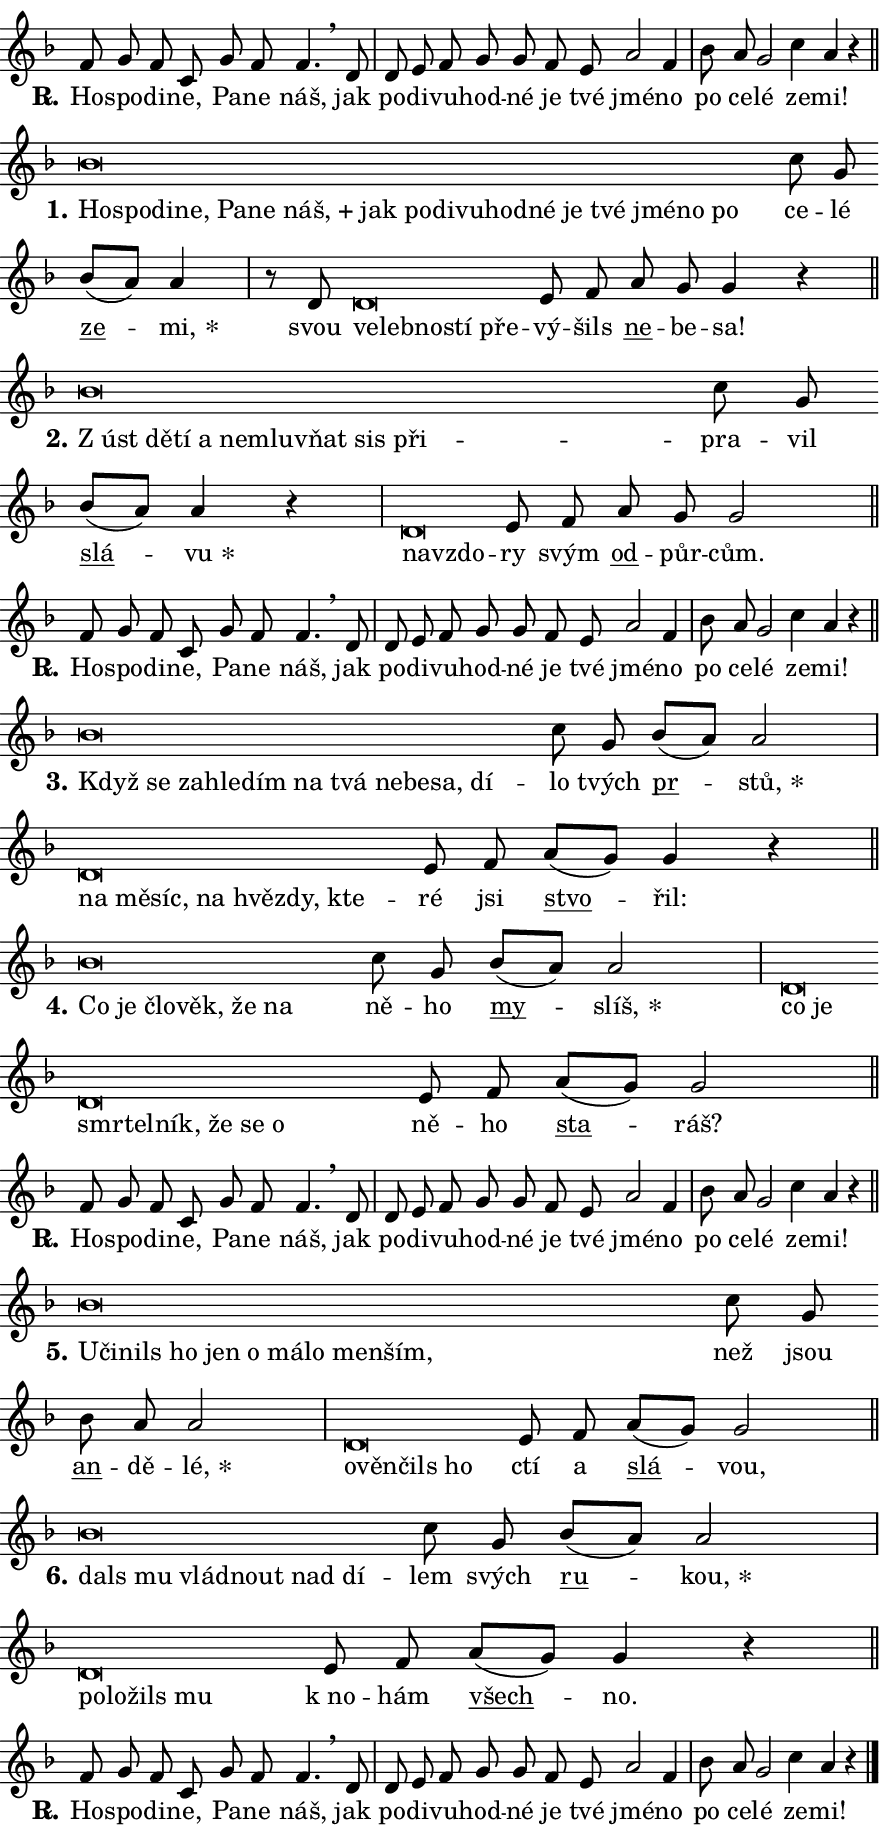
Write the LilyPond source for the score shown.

\version "2.24.0"
\header { tagline = "" }
\paper {
  indent = 0\cm
  top-margin = 0\cm
  right-margin = 0.13\cm % to fit lyric hyphens
  bottom-margin = 0\cm
  left-margin = 0\cm
  paper-width = 15\cm
  page-breaking = #ly:one-page-breaking
  system-system-spacing.basic-distance = #11
  score-system-spacing.basic-distance = #11
  ragged-last = ##f
}


%% Author: Thomas Morley
%% https://lists.gnu.org/archive/html/lilypond-user/2020-05/msg00002.html
#(define (line-position grob)
"Returns position of @var[grob} in current system:
   @code{'start}, if at first time-step
   @code{'end}, if at last time-step
   @code{'middle} otherwise
"
  (let* ((col (ly:item-get-column grob))
         (ln (ly:grob-object col 'left-neighbor))
         (rn (ly:grob-object col 'right-neighbor))
         (col-to-check-left (if (ly:grob? ln) ln col))
         (col-to-check-right (if (ly:grob? rn) rn col))
         (break-dir-left
           (and
             (ly:grob-property col-to-check-left 'non-musical #f)
             (ly:item-break-dir col-to-check-left)))
         (break-dir-right
           (and
             (ly:grob-property col-to-check-right 'non-musical #f)
             (ly:item-break-dir col-to-check-right))))
        (cond ((eqv? 1 break-dir-left) 'start)
              ((eqv? -1 break-dir-right) 'end)
              (else 'middle))))

#(define (tranparent-at-line-position vctor)
  (lambda (grob)
  "Relying on @code{line-position} select the relevant enry from @var{vctor}.
Used to determine transparency,"
    (case (line-position grob)
      ((end) (not (vector-ref vctor 0)))
      ((middle) (not (vector-ref vctor 1)))
      ((start) (not (vector-ref vctor 2))))))

noteHeadBreakVisibility =
#(define-music-function (break-visibility)(vector?)
"Makes @code{NoteHead}s transparent relying on @var{break-visibility}"
#{
  \override NoteHead.transparent =
    #(tranparent-at-line-position break-visibility)
#})

#(define delete-ledgers-for-transparent-note-heads
  (lambda (grob)
    "Reads whether a @code{NoteHead} is transparent.
If so this @code{NoteHead} is removed from @code{'note-heads} from
@var{grob}, which is supposed to be @code{LedgerLineSpanner}.
As a result ledgers are not printed for this @code{NoteHead}"
    (let* ((nhds-array (ly:grob-object grob 'note-heads))
           (nhds-list
             (if (ly:grob-array? nhds-array)
                 (ly:grob-array->list nhds-array)
                 '()))
           ;; Relies on the transparent-property being done before
           ;; Staff.LedgerLineSpanner.after-line-breaking is executed.
           ;; This is fragile ...
           (to-keep
             (remove
               (lambda (nhd)
                 (ly:grob-property nhd 'transparent #f))
               nhds-list)))
      ;; TODO find a better method to iterate over grob-arrays, similiar
      ;; to filter/remove etc for lists
      ;; For now rebuilt from scratch
      (set! (ly:grob-object grob 'note-heads)  '())
      (for-each
        (lambda (nhd)
          (ly:pointer-group-interface::add-grob grob 'note-heads nhd))
        to-keep))))

squashNotes = {
  \override NoteHead.X-extent = #'(-0.2 . 0.2)
  \override NoteHead.Y-extent = #'(-0.75 . 0)
  \override NoteHead.stencil =
    #(lambda (grob)
       (let ((pos (ly:grob-property grob 'staff-position)))
         (begin
           (if (< pos -7) (display "ERROR: Lower brevis then expected\n") (display ""))
           (if (<= pos -6) ly:text-interface::print ly:note-head::print))))
}
unSquashNotes = {
  \revert NoteHead.X-extent
  \revert NoteHead.Y-extent
  \revert NoteHead.stencil
}

hideNotes = \noteHeadBreakVisibility #begin-of-line-visible
unHideNotes = \noteHeadBreakVisibility #all-visible

% work-around for resetting accidentals
% https://lilypond.org/doc/v2.23/Documentation/notation/displaying-rhythms#unmetered-music
cadenzaMeasure = {
  \cadenzaOff
  \partial 1024 s1024
  \cadenzaOn
}

#(define-markup-command (accent layout props text) (markup?)
  "Underline accented syllable"
  (interpret-markup layout props
    #{\markup \override #'(offset . 4.3) \underline { #text }#}))

responsum = \markup \concat {
  "R" \hspace #-1.05 \path #0.1 #'((moveto 0 0.07) (lineto 0.9 0.8)) \hspace #0.05 "."
}

spaceSize = #0.6828661417322834 % exact space size for TeX Gyre Schola

\layout {
  \context {
    \Staff
    \remove "Time_signature_engraver"
    \override LedgerLineSpanner.after-line-breaking = #delete-ledgers-for-transparent-note-heads
  }
  \context {
    \Lyrics {
      \override LyricSpace.minimum-distance = \spaceSize
      \override LyricText.font-name = #"TeX Gyre Schola"
      \override LyricText.font-size = 1
      \override StanzaNumber.font-name = #"TeX Gyre Schola Bold"
      \override StanzaNumber.font-size = 1
    }
  }
  \context {
    \Score 
    \override NoteHead.text =
      #(lambda (grob) 
        (let ((pos (ly:grob-property grob 'staff-position)))
          #{\markup {
            \combine
              \halign #-0.55 \raise #(if (= pos -6) 0 0.5) \override #'(thickness . 2) \draw-line #'(3.2 . 0)
              \musicglyph "noteheads.sM1"
          }#}))
  }
}

% magnetic-lyrics.ily
%
%   written by
%     Jean Abou Samra <jean@abou-samra.fr>
%     Werner Lemberg <wl@gnu.org>
%
%   adapted by
%     Jiri Hon <jiri.hon@gmail.com>
%
% Version 2022-Apr-15

% https://www.mail-archive.com/lilypond-user@gnu.org/msg149350.html

#(define (Left_hyphen_pointer_engraver context)
   "Collect syllable-hyphen-syllable occurrences in lyrics and store
them in properties.  This engraver only looks to the left.  For
example, if the lyrics input is @code{foo -- bar}, it does the
following.

@itemize @bullet
@item
Set the @code{text} property of the @code{LyricHyphen} grob between
@q{foo} and @q{bar} to @code{foo}.

@item
Set the @code{left-hyphen} property of the @code{LyricText} grob with
text @q{foo} to the @code{LyricHyphen} grob between @q{foo} and
@q{bar}.
@end itemize

Use this auxiliary engraver in combination with the
@code{lyric-@/text::@/apply-@/magnetic-@/offset!} hook."
   (let ((hyphen #f)
         (text #f))
     (make-engraver
      (acknowledgers
       ((lyric-syllable-interface engraver grob source-engraver)
        (set! text grob)))
      (end-acknowledgers
       ((lyric-hyphen-interface engraver grob source-engraver)
        ;(when (not (grob::has-interface grob 'lyric-space-interface))
          (set! hyphen grob)));)
      ((stop-translation-timestep engraver)
       (when (and text hyphen)
         (ly:grob-set-object! text 'left-hyphen hyphen))
       (set! text #f)
       (set! hyphen #f)))))

#(define (lyric-text::apply-magnetic-offset! grob)
   "If the space between two syllables is less than the value in
property @code{LyricText@/.details@/.squash-threshold}, move the right
syllable to the left so that it gets concatenated with the left
syllable.

Use this function as a hook for
@code{LyricText@/.after-@/line-@/breaking} if the
@code{Left_@/hyphen_@/pointer_@/engraver} is active."
   (let ((hyphen (ly:grob-object grob 'left-hyphen #f)))
     (when hyphen
       (let ((left-text (ly:spanner-bound hyphen LEFT)))
         (when (grob::has-interface left-text 'lyric-syllable-interface)
           (let* ((common (ly:grob-common-refpoint grob left-text X))
                  (this-x-ext (ly:grob-extent grob common X))
                  (left-x-ext
                   (begin
                     ;; Trigger magnetism for left-text.
                     (ly:grob-property left-text 'after-line-breaking)
                     (ly:grob-extent left-text common X)))
                  ;; `delta` is the gap width between two syllables.
                  (delta (- (interval-start this-x-ext)
                            (interval-end left-x-ext)))
                  (details (ly:grob-property grob 'details))
                  (threshold (assoc-get 'squash-threshold details 0.2)))
             (when (< delta threshold)
               (let* (;; We have to manipulate the input text so that
                      ;; ligatures crossing syllable boundaries are not
                      ;; disabled.  For languages based on the Latin
                      ;; script this is essentially a beautification.
                      ;; However, for non-Western scripts it can be a
                      ;; necessity.
                      (lt (ly:grob-property left-text 'text))
                      (rt (ly:grob-property grob 'text))
                      (is-space (grob::has-interface hyphen 'lyric-space-interface))
                      (space (if is-space " " ""))
                      (extra-delta (if is-space spaceSize 0))
                      ;; Append new syllable.
                      (ltrt-space (if (and (string? lt) (string? rt))
                                (string-append lt space rt)
                                (make-concat-markup (list lt space rt))))
                      ;; Right-align `ltrt` to the right side.
                      (ltrt-space-markup (grob-interpret-markup
                               grob
                               (make-translate-markup
                                (cons (interval-length this-x-ext) 0)
                                (make-right-align-markup ltrt-space)))))
                 (begin
                   ;; Don't print `left-text`.
                   (ly:grob-set-property! left-text 'stencil #f)
                   ;; Set text and stencil (which holds all collected
                   ;; syllables so far) and shift it to the left.
                   (ly:grob-set-property! grob 'text ltrt-space)
                   (ly:grob-set-property! grob 'stencil ltrt-space-markup)
                   (ly:grob-translate-axis! grob (- (- delta extra-delta)) X))))))))))


#(define (lyric-hyphen::displace-bounds-first grob)
   ;; Make very sure this callback isn't triggered too early.
   (let ((left (ly:spanner-bound grob LEFT))
         (right (ly:spanner-bound grob RIGHT)))
     (ly:grob-property left 'after-line-breaking)
     (ly:grob-property right 'after-line-breaking)
     (ly:lyric-hyphen::print grob)))

squashThreshold = #0.4

\layout {
  \context {
    \Lyrics
    \consists #Left_hyphen_pointer_engraver
    \override LyricText.after-line-breaking =
      #lyric-text::apply-magnetic-offset!
    \override LyricHyphen.stencil = #lyric-hyphen::displace-bounds-first
    \override LyricText.details.squash-threshold = \squashThreshold
    \override LyricHyphen.minimum-distance = 0
    \override LyricHyphen.minimum-length = \squashThreshold
  }
}

squashText = \override LyricText.details.squash-threshold = 9999
unSquashText = \override LyricText.details.squash-threshold = \squashThreshold

leftText = \override LyricText.self-alignment-X = #LEFT
unLeftText = \revert LyricText.self-alignment-X

starOffset = #(lambda (grob) 
                (let ((x_offset (ly:self-alignment-interface::aligned-on-x-parent grob)))
                  (if (= x_offset 0) 0 (+ x_offset 1.2))))

star = #(define-music-function (syllable)(string?)
"Append star separator at the end of a syllable"
#{
  \once \override LyricText.X-offset = #starOffset
  \lyricmode { \markup {
    #syllable
    \override #'((font-name . "TeX Gyre Schola Bold")) \hspace #0.2 \lower #0.65 \larger "*"
  } }
#})

starAccent = #(define-music-function (syllable)(string?)
"Append star separator at the end of a syllable and make accent"
#{
  \once \override LyricText.X-offset = #starOffset
  \lyricmode { \markup {
    \accent #syllable
    \override #'((font-name . "TeX Gyre Schola Bold")) \hspace #0.2 \lower #0.65 \larger "*"
  } }
#})

breath = #(define-music-function (syllable)(string?)
"Append breathing indicator at the end of a syllable"
#{
  \lyricmode { \markup { #syllable "+" } }
#})

optionalBreath = #(define-music-function (syllable)(string?)
"Append optional breathing indicator at the end of a syllable"
#{
  \lyricmode { \markup { #syllable "(+)" } }
#})


\score {
    <<
        \new Voice = "melody" { \cadenzaOn \key f \major \relative { f'8 g f c g' f f4. \breathe d8 \cadenzaMeasure \bar "|" d e f g g \bar "" f e \bar "" a2 f4 \cadenzaMeasure \bar "|" bes8 a g2 \bar "" c4 a r \cadenzaMeasure \bar "||" \break } }
        \new Lyrics \lyricsto "melody" { \lyricmode { \set stanza = \responsum
Ho -- spo -- di -- ne, Pa -- ne náš, jak po -- di -- vu -- hod -- né je tvé jmé -- no po ce -- lé ze -- mi! } }
    >>
    \layout {}
}

\score {
    <<
        \new Voice = "melody" { \cadenzaOn \key f \major \relative { \squashNotes bes'\breve*1/16 \hideNotes \breve*1/16 \bar "" \breve*1/16 \bar "" \breve*1/16 \bar "" \breve*1/16 \bar "" \breve*1/16 \bar "" \breve*1/16 \bar "" \breve*1/16 \bar "" \breve*1/16 \bar "" \breve*1/16 \bar "" \breve*1/16 \bar "" \breve*1/16 \bar "" \breve*1/16 \bar "" \breve*1/16 \bar "" \breve*1/16 \bar "" \breve*1/16 \bar "" \breve*1/16 \breve*1/16 \bar "" \unHideNotes \unSquashNotes c8 g \bar "" bes[( a)] a4 \cadenzaMeasure \bar "|" r8 d,8 \squashNotes d\breve*1/16 \hideNotes \breve*1/16 \bar "" \breve*1/16 \bar "" \breve*1/16 \breve*1/16 \bar "" \unHideNotes \unSquashNotes e8 f \bar "" a g g4 r \cadenzaMeasure \bar "||" \break } }
        \new Lyrics \lyricsto "melody" { \lyricmode { \set stanza = "1."
\leftText Ho -- \squashText spo -- di -- ne, Pa -- ne \breath "náš," jak po -- di -- vu -- hod -- né je tvé jmé -- no po \unLeftText \unSquashText ce -- lé \markup \accent ze -- \star mi, svou \leftText ve -- \squashText leb -- no -- stí pře -- \unLeftText \unSquashText vý -- šils \markup \accent ne -- be -- sa! } }
    >>
    \layout {}
}

\score {
    <<
        \new Voice = "melody" { \cadenzaOn \key f \major \relative { \squashNotes bes'\breve*1/16 \hideNotes \breve*1/16 \bar "" \breve*1/16 \bar "" \breve*1/16 \bar "" \breve*1/16 \bar "" \breve*1/16 \bar "" \breve*1/16 \bar "" \breve*1/16 \breve*1/16 \bar "" \unHideNotes \unSquashNotes c8 g \bar "" bes[( a)] a4 r \cadenzaMeasure \bar "|" \squashNotes d,\breve*1/16 \hideNotes \breve*1/16 \bar "" \unHideNotes \unSquashNotes e8 f \bar "" a g g2 \cadenzaMeasure \bar "||" \break } }
        \new Lyrics \lyricsto "melody" { \lyricmode { \set stanza = "2."
\leftText "Z úst" \squashText dě -- tí a ne -- mluv -- ňat sis při -- \unLeftText \unSquashText pra -- vil \markup \accent slá -- \star vu \leftText na -- \squashText vzdo -- \unLeftText \unSquashText ry svým \markup \accent od -- půr -- cům. } }
    >>
    \layout {}
}

\score {
    <<
        \new Voice = "melody" { \cadenzaOn \key f \major \relative { f'8 g f c g' f f4. \breathe d8 \cadenzaMeasure \bar "|" d e f g g \bar "" f e \bar "" a2 f4 \cadenzaMeasure \bar "|" bes8 a g2 \bar "" c4 a r \cadenzaMeasure \bar "||" \break } }
        \new Lyrics \lyricsto "melody" { \lyricmode { \set stanza = \responsum
Ho -- spo -- di -- ne, Pa -- ne náš, jak po -- di -- vu -- hod -- né je tvé jmé -- no po ce -- lé ze -- mi! } }
    >>
    \layout {}
}

\score {
    <<
        \new Voice = "melody" { \cadenzaOn \key f \major \relative { \squashNotes bes'\breve*1/16 \hideNotes \breve*1/16 \bar "" \breve*1/16 \bar "" \breve*1/16 \bar "" \breve*1/16 \bar "" \breve*1/16 \bar "" \breve*1/16 \bar "" \breve*1/16 \bar "" \breve*1/16 \bar "" \breve*1/16 \breve*1/16 \bar "" \unHideNotes \unSquashNotes c8 g \bar "" bes[( a)] a2 \cadenzaMeasure \bar "|" \squashNotes d,\breve*1/16 \hideNotes \breve*1/16 \bar "" \breve*1/16 \bar "" \breve*1/16 \bar "" \breve*1/16 \bar "" \breve*1/16 \breve*1/16 \bar "" \unHideNotes \unSquashNotes e8 f \bar "" a[( g)] g4 r \cadenzaMeasure \bar "||" \break } }
        \new Lyrics \lyricsto "melody" { \lyricmode { \set stanza = "3."
\leftText Když \squashText se za -- hle -- dím na tvá ne -- be -- sa, dí -- \unLeftText \unSquashText lo tvých \markup \accent pr -- \star stů, \leftText na \squashText mě -- síc, na hvěz -- dy, kte -- \unLeftText \unSquashText ré jsi \markup \accent stvo -- řil: } }
    >>
    \layout {}
}

\score {
    <<
        \new Voice = "melody" { \cadenzaOn \key f \major \relative { \squashNotes bes'\breve*1/16 \hideNotes \breve*1/16 \bar "" \breve*1/16 \bar "" \breve*1/16 \bar "" \breve*1/16 \breve*1/16 \bar "" \unHideNotes \unSquashNotes c8 g \bar "" bes[( a)] a2 \cadenzaMeasure \bar "|" \squashNotes d,\breve*1/16 \hideNotes \breve*1/16 \bar "" \breve*1/16 \bar "" \breve*1/16 \bar "" \breve*1/16 \bar "" \breve*1/16 \bar "" \breve*1/16 \breve*1/16 \bar "" \unHideNotes \unSquashNotes e8 f \bar "" a[( g)] g2 \cadenzaMeasure \bar "||" \break } }
        \new Lyrics \lyricsto "melody" { \lyricmode { \set stanza = "4."
\leftText Co \squashText je člo -- věk, že na \unLeftText \unSquashText ně -- ho \markup \accent my -- \star slíš, \leftText co \squashText je smr -- tel -- ník, že se o \unLeftText \unSquashText ně -- ho \markup \accent sta -- ráš? } }
    >>
    \layout {}
}

\score {
    <<
        \new Voice = "melody" { \cadenzaOn \key f \major \relative { f'8 g f c g' f f4. \breathe d8 \cadenzaMeasure \bar "|" d e f g g \bar "" f e \bar "" a2 f4 \cadenzaMeasure \bar "|" bes8 a g2 \bar "" c4 a r \cadenzaMeasure \bar "||" \break } }
        \new Lyrics \lyricsto "melody" { \lyricmode { \set stanza = \responsum
Ho -- spo -- di -- ne, Pa -- ne náš, jak po -- di -- vu -- hod -- né je tvé jmé -- no po ce -- lé ze -- mi! } }
    >>
    \layout {}
}

\score {
    <<
        \new Voice = "melody" { \cadenzaOn \key f \major \relative { \squashNotes bes'\breve*1/16 \hideNotes \breve*1/16 \bar "" \breve*1/16 \bar "" \breve*1/16 \bar "" \breve*1/16 \bar "" \breve*1/16 \bar "" \breve*1/16 \bar "" \breve*1/16 \bar "" \breve*1/16 \breve*1/16 \bar "" \unHideNotes \unSquashNotes c8 g \bar "" bes a a2 \cadenzaMeasure \bar "|" \squashNotes d,\breve*1/16 \hideNotes \breve*1/16 \bar "" \breve*1/16 \breve*1/16 \bar "" \unHideNotes \unSquashNotes e8 f \bar "" a[( g)] g2 \cadenzaMeasure \bar "||" \break } }
        \new Lyrics \lyricsto "melody" { \lyricmode { \set stanza = "5."
\leftText U -- \squashText či -- nils ho jen o má -- lo men -- ším, \unLeftText \unSquashText než jsou \markup \accent an -- dě -- \star lé, \leftText o -- \squashText věn -- čils ho \unLeftText \unSquashText ctí a \markup \accent slá -- vou, } }
    >>
    \layout {}
}

\score {
    <<
        \new Voice = "melody" { \cadenzaOn \key f \major \relative { \squashNotes bes'\breve*1/16 \hideNotes \breve*1/16 \bar "" \breve*1/16 \bar "" \breve*1/16 \bar "" \breve*1/16 \breve*1/16 \bar "" \unHideNotes \unSquashNotes c8 g \bar "" bes[( a)] a2 \cadenzaMeasure \bar "|" \squashNotes d,\breve*1/16 \hideNotes \breve*1/16 \bar "" \breve*1/16 \breve*1/16 \bar "" \unHideNotes \unSquashNotes e8 f \bar "" a[( g)] g4 r \cadenzaMeasure \bar "||" \break } }
        \new Lyrics \lyricsto "melody" { \lyricmode { \set stanza = "6."
\leftText dals \squashText mu vlád -- nout nad dí -- \unLeftText \unSquashText lem svých \markup \accent ru -- \star kou, \leftText po -- \squashText lo -- žils mu \unLeftText \unSquashText "k no" -- hám \markup \accent všech -- no. } }
    >>
    \layout {}
}

\score {
    <<
        \new Voice = "melody" { \cadenzaOn \key f \major \relative { f'8 g f c g' f f4. \breathe d8 \cadenzaMeasure \bar "|" d e f g g \bar "" f e \bar "" a2 f4 \cadenzaMeasure \bar "|" bes8 a g2 \bar "" c4 a r \cadenzaMeasure \bar "||" \break } \bar "|." }
        \new Lyrics \lyricsto "melody" { \lyricmode { \set stanza = \responsum
Ho -- spo -- di -- ne, Pa -- ne náš, jak po -- di -- vu -- hod -- né je tvé jmé -- no po ce -- lé ze -- mi! } }
    >>
    \layout {}
}
